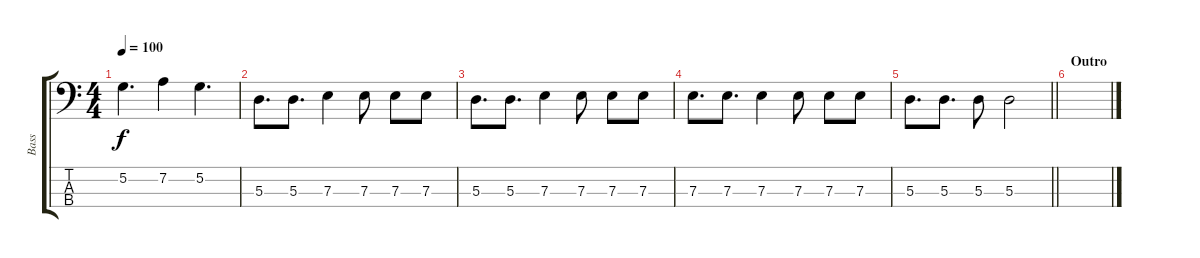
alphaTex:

\track ("Bass" "Bass") {instrument electricbassfinger}
\staff {score tabs}
\tuning (G2 D2 A1 E1) {hide}
\ts (4 4)
\tempo 100
\clef f4
\ks c
5.2.4{d dy f} 7.2.4 5.2.4{d} |
5.3.8{d} 5.3.8{d} 7.3.4 7.3.8 7.3.8 7.3.8 |
5.3.8{d} 5.3.8{d} 7.3.4 7.3.8 7.3.8 7.3.8 |
7.3.8{d} 7.3.8{d} 7.3.4 7.3.8 7.3.8 7.3.8 |
\barLineRight lightlight
5.3.8{d} 5.3.8{d} 5.3.8 5.3.2 |
\section ("" "Outro")
